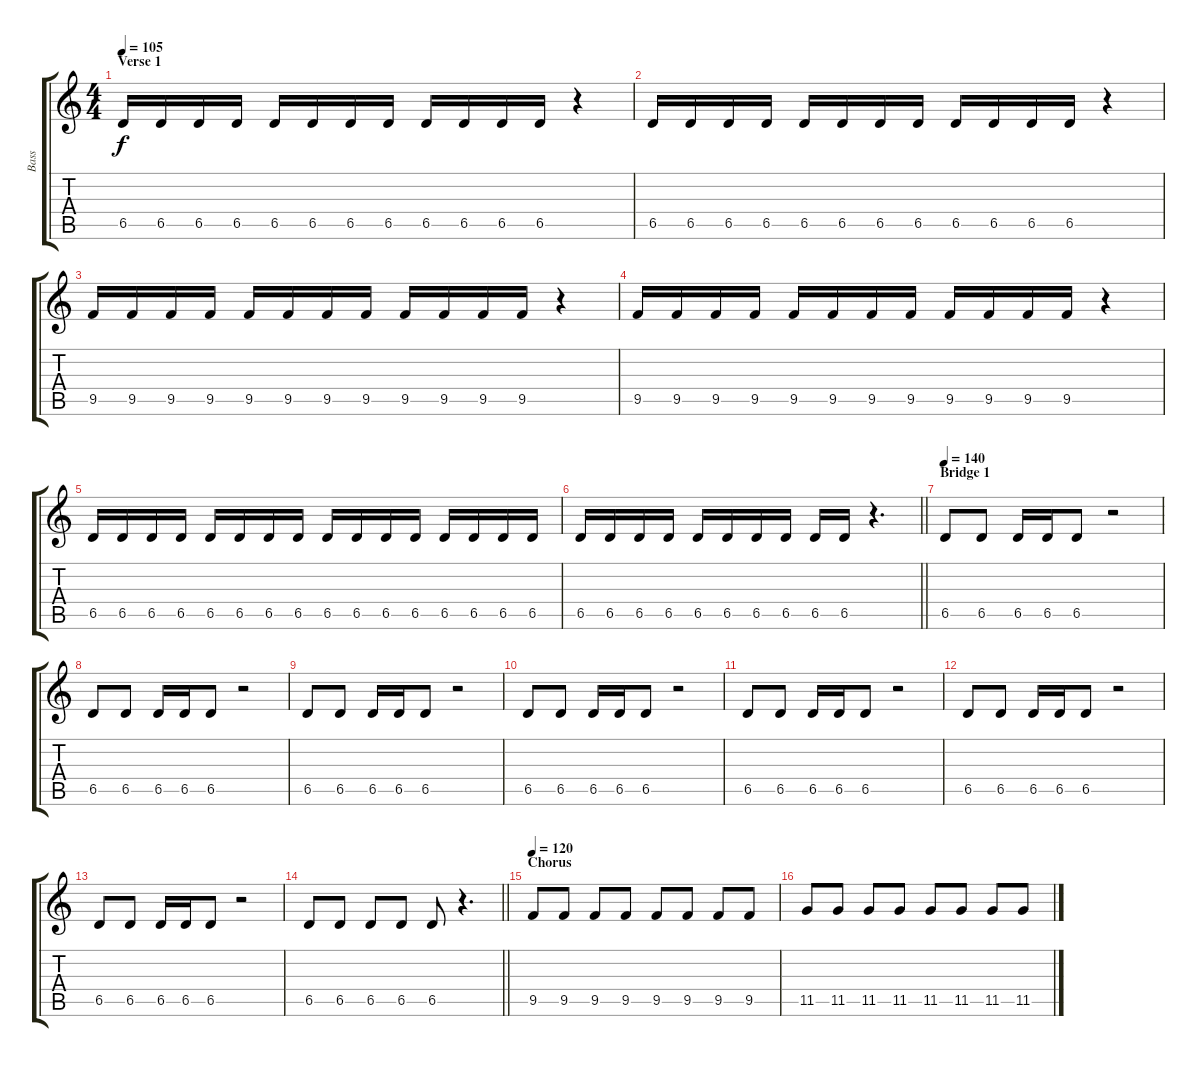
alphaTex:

\track ("Bass" "Bass") {instrument electricbasspick}
\staff {score tabs}
\tuning (Eb4 Bb3 Gb3 Db3 Ab2 Eb2) {hide}
\ts (4 4)
\section ("" "Verse 1")
\tempo 105
\clef g2
\ks c
6.5.16{dy f} 6.5.16 6.5.16 6.5.16 6.5.16 6.5.16 6.5.16 6.5.16 6.5.16 6.5.16 6.5.16 6.5.16 r.4 |
6.5.16 6.5.16 6.5.16 6.5.16 6.5.16 6.5.16 6.5.16 6.5.16 6.5.16 6.5.16 6.5.16 6.5.16 r.4 |
9.5.16 9.5.16 9.5.16 9.5.16 9.5.16 9.5.16 9.5.16 9.5.16 9.5.16 9.5.16 9.5.16 9.5.16 r.4 |
9.5.16 9.5.16 9.5.16 9.5.16 9.5.16 9.5.16 9.5.16 9.5.16 9.5.16 9.5.16 9.5.16 9.5.16 r.4 |
6.5.16 6.5.16 6.5.16 6.5.16 6.5.16 6.5.16 6.5.16 6.5.16 6.5.16 6.5.16 6.5.16 6.5.16 6.5.16 6.5.16 6.5.16 6.5.16 |
\barLineRight lightlight
6.5.16 6.5.16 6.5.16 6.5.16 6.5.16 6.5.16 6.5.16 6.5.16 6.5.16 6.5.16 r.4{d} |
\section ("" "Bridge 1")
\tempo 140
6.5.8 6.5.8 6.5.16 6.5.16 6.5.8 r.2 |
6.5.8 6.5.8 6.5.16 6.5.16 6.5.8 r.2 |
6.5.8 6.5.8 6.5.16 6.5.16 6.5.8 r.2 |
6.5.8 6.5.8 6.5.16 6.5.16 6.5.8 r.2 |
6.5.8 6.5.8 6.5.16 6.5.16 6.5.8 r.2 |
6.5.8 6.5.8 6.5.16 6.5.16 6.5.8 r.2 |
6.5.8 6.5.8 6.5.16 6.5.16 6.5.8 r.2 |
\barLineRight lightlight
6.5.8 6.5.8 6.5.8 6.5.8 6.5.8 r.4{d} |
\section ("" "Chorus")
\tempo 120
9.5.8 9.5.8 9.5.8 9.5.8 9.5.8 9.5.8 9.5.8 9.5.8 |
11.5.8 11.5.8 11.5.8 11.5.8 11.5.8 11.5.8 11.5.8 11.5.8
